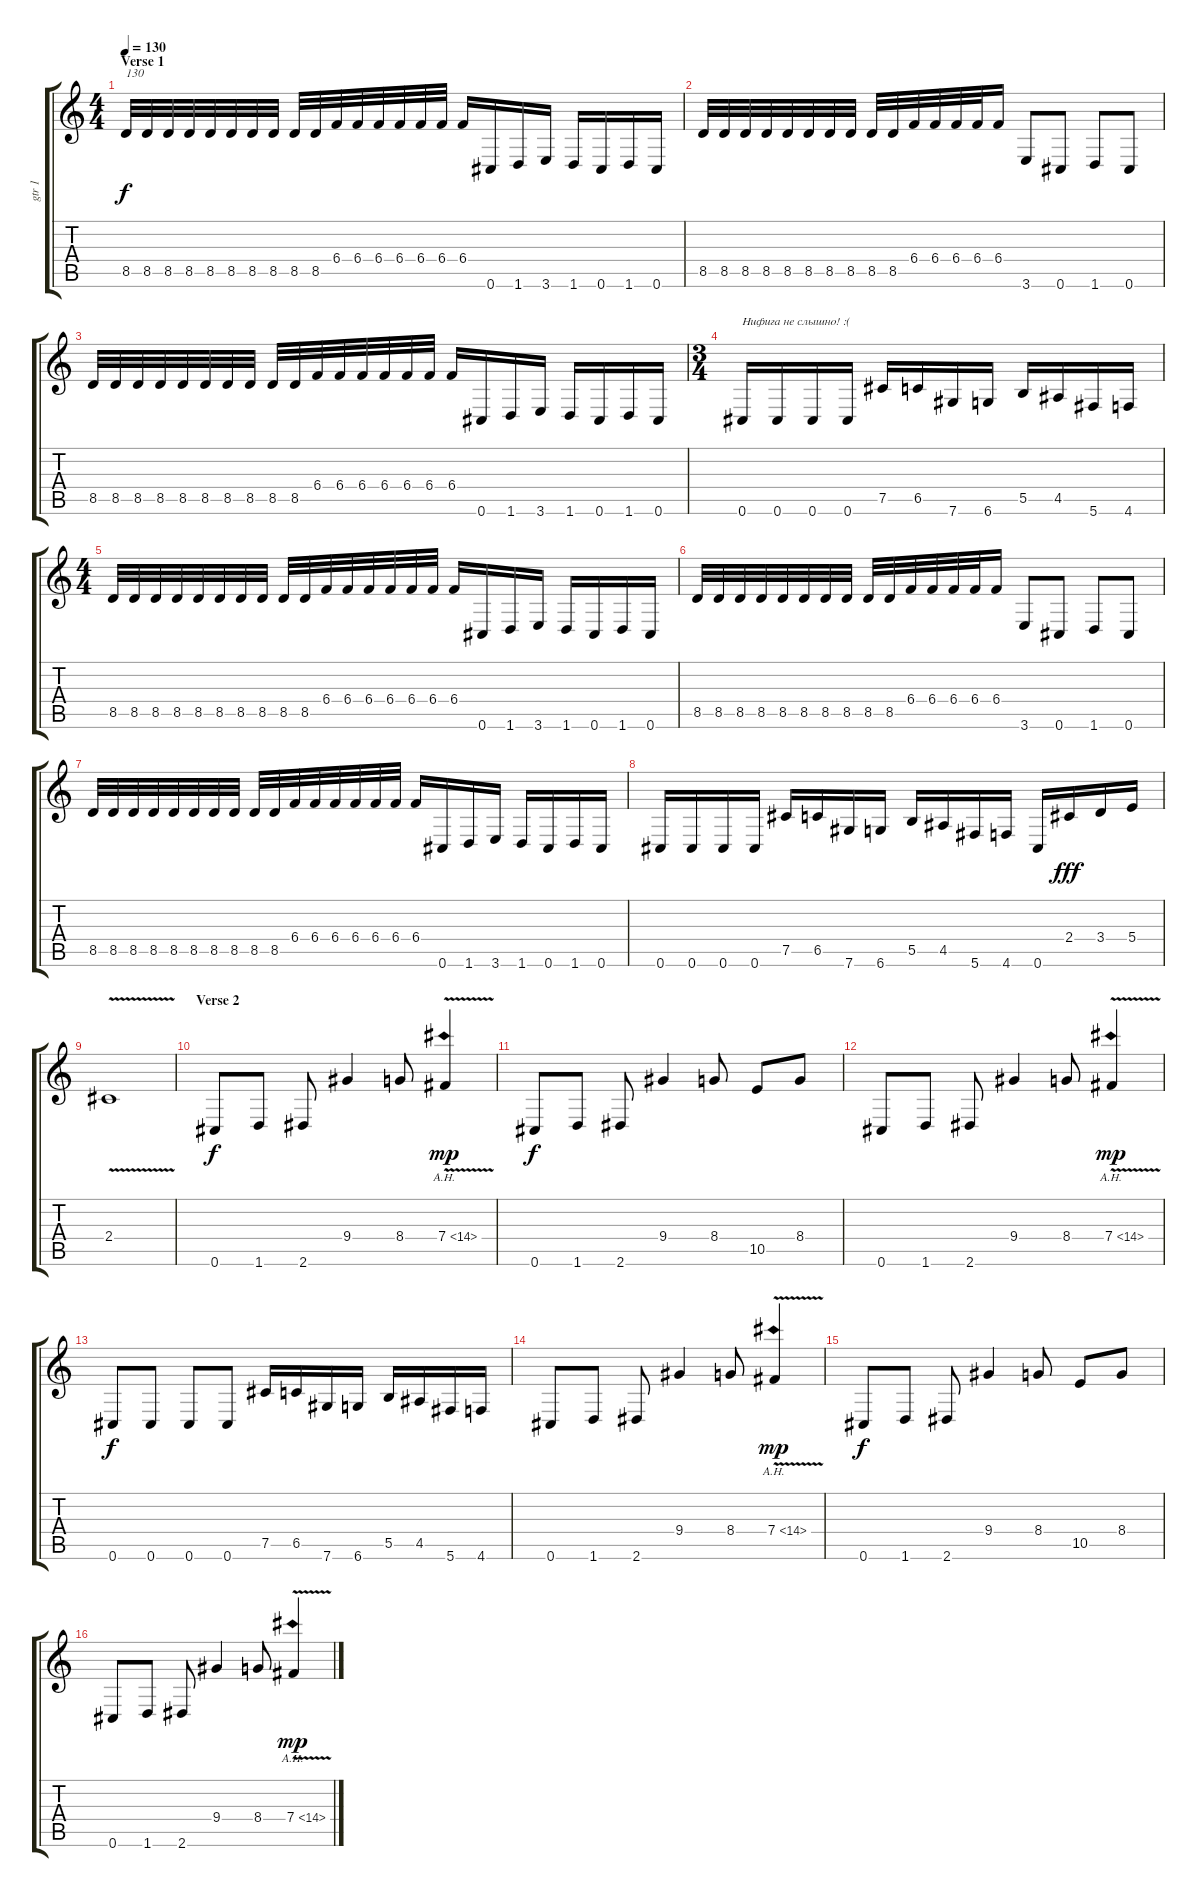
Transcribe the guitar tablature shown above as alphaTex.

\track ("gtr 1" "gtr 1") {instrument distortionguitar}
\staff {score tabs}
\tuning (Db4 Ab3 E3 B2 Gb2 Db2) {hide}
\ts (4 4)
\section ("" "Verse 1")
\tempo 130
\clef g2
\ks c
8.5.32{txt "130" dy f} 8.5.32 8.5.32 8.5.32 8.5.32 8.5.32 8.5.32 8.5.32 8.5.32 8.5.32 6.4.32 6.4.32 6.4.32 6.4.32 6.4.32 6.4.32 6.4.16 0.6.16 1.6.16 3.6.16 1.6.16 0.6.16 1.6.16 0.6.16 |
8.5.32 8.5.32 8.5.32 8.5.32 8.5.32 8.5.32 8.5.32 8.5.32 8.5.32 8.5.32 6.4.32 6.4.32 6.4.32 6.4.32 6.4.16 3.6.8 0.6.8 1.6.8 0.6.8 |
8.5.32 8.5.32 8.5.32 8.5.32 8.5.32 8.5.32 8.5.32 8.5.32 8.5.32 8.5.32 6.4.32 6.4.32 6.4.32 6.4.32 6.4.32 6.4.32 6.4.16 0.6.16 1.6.16 3.6.16 1.6.16 0.6.16 1.6.16 0.6.16 |
\ts (3 4)
0.6.16{txt "Нифига не слышно! :("} 0.6.16 0.6.16 0.6.16 7.5.16 6.5.16 7.6.16 6.6.16 5.5.16 4.5.16 5.6.16 4.6.16 |
\ts (4 4)
8.5.32 8.5.32 8.5.32 8.5.32 8.5.32 8.5.32 8.5.32 8.5.32 8.5.32 8.5.32 6.4.32 6.4.32 6.4.32 6.4.32 6.4.32 6.4.32 6.4.16 0.6.16 1.6.16 3.6.16 1.6.16 0.6.16 1.6.16 0.6.16 |
8.5.32 8.5.32 8.5.32 8.5.32 8.5.32 8.5.32 8.5.32 8.5.32 8.5.32 8.5.32 6.4.32 6.4.32 6.4.32 6.4.32 6.4.16 3.6.8 0.6.8 1.6.8 0.6.8 |
8.5.32 8.5.32 8.5.32 8.5.32 8.5.32 8.5.32 8.5.32 8.5.32 8.5.32 8.5.32 6.4.32 6.4.32 6.4.32 6.4.32 6.4.32 6.4.32 6.4.16 0.6.16 1.6.16 3.6.16 1.6.16 0.6.16 1.6.16 0.6.16 |
0.6.16 0.6.16 0.6.16 0.6.16 7.5.16 6.5.16 7.6.16 6.6.16 5.5.16 4.5.16 5.6.16 4.6.16 0.6.16 2.4.16{dy fff} 3.4.16 5.4.16 |
2.4{v}.1 |
\section ("" "Verse 2")
0.6.8{dy f} 1.6.8 2.6.8 9.4.4 8.4.8 7.4{ah 7 v}.4{dy mp} |
0.6.8{dy f} 1.6.8 2.6.8 9.4.4 8.4.8 10.5.8 8.4.8 |
0.6.8 1.6.8 2.6.8 9.4.4 8.4.8 7.4{ah 7 v}.4{dy mp} |
0.6.8{dy f} 0.6.8 0.6.8 0.6.8 7.5.16 6.5.16 7.6.16 6.6.16 5.5.16 4.5.16 5.6.16 4.6.16 |
0.6.8 1.6.8 2.6.8 9.4.4 8.4.8 7.4{ah 7 v}.4{dy mp} |
0.6.8{dy f} 1.6.8 2.6.8 9.4.4 8.4.8 10.5.8 8.4.8 |
0.6.8 1.6.8 2.6.8 9.4.4 8.4.8 7.4{ah 7 v}.4{dy mp}
